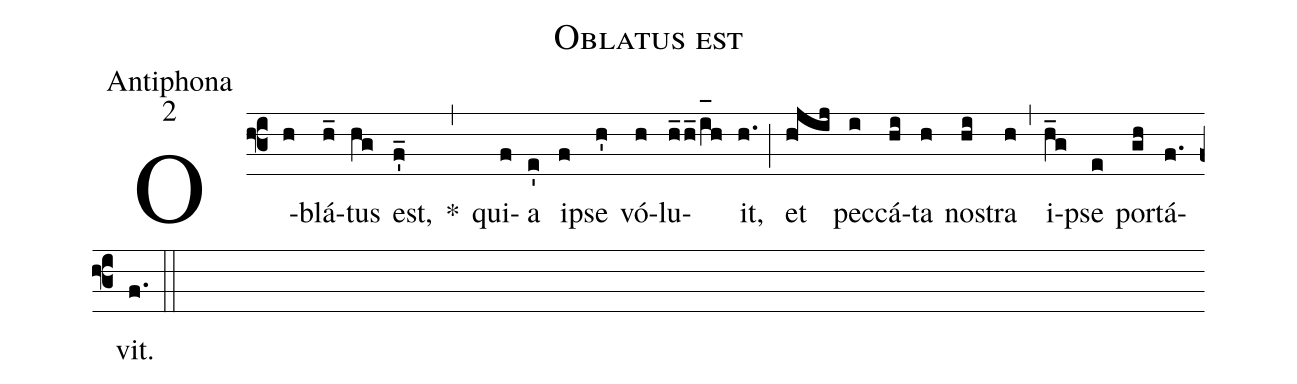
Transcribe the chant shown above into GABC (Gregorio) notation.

name:Oblatus est;
office-part:Antiphona;
mode:2;
%%
(f3) O(h)blá(h_)tus(hg) est,(f'_) *(,) qui(f)a(e') i(f)pse(h') vó(h)lu(h_2h_2/i_[oh:h]h)it,(h.) (;) et(h!jij) pec(i)cá(hi)ta(h) no(hi)stra(h) (,) i(h_g)pse(e) por(gh)tá(f.)vit.(f.) (::)
